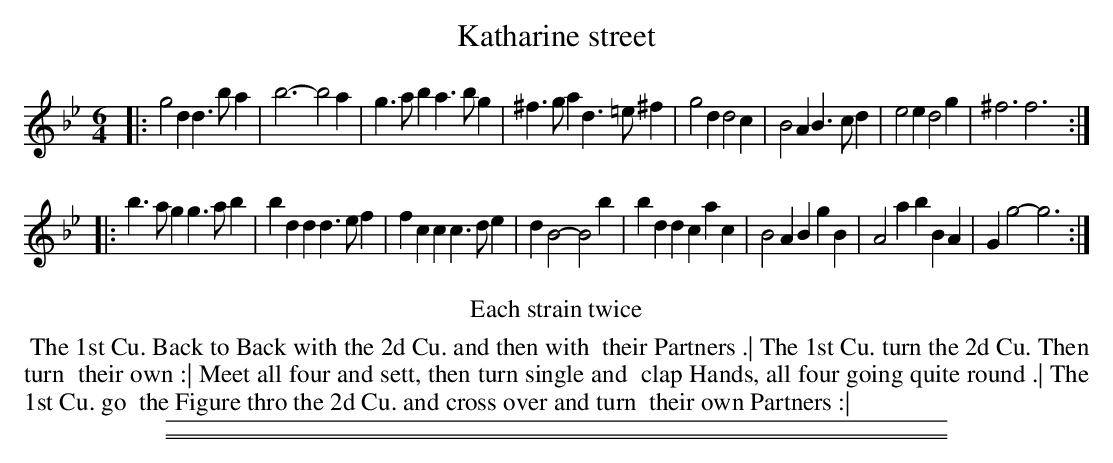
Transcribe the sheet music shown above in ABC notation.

X:1
T: Katharine street
M: 6/4
L: 1/4
K: Gm
|:\
g2d d>ba | b3- b2a  | g>ab a>bg | ^f>ga d>=e^f |\
g2d d2c  | B2A B>cd | e2e  d2g  | ^f3   f3 :|
|:\
b>ag g>ab | bdd d>ef | fcc c>de | dB2- B2b |\
bdd  cac  | B2A BgB  | A2a bBA  | Gg2- g3 :|
